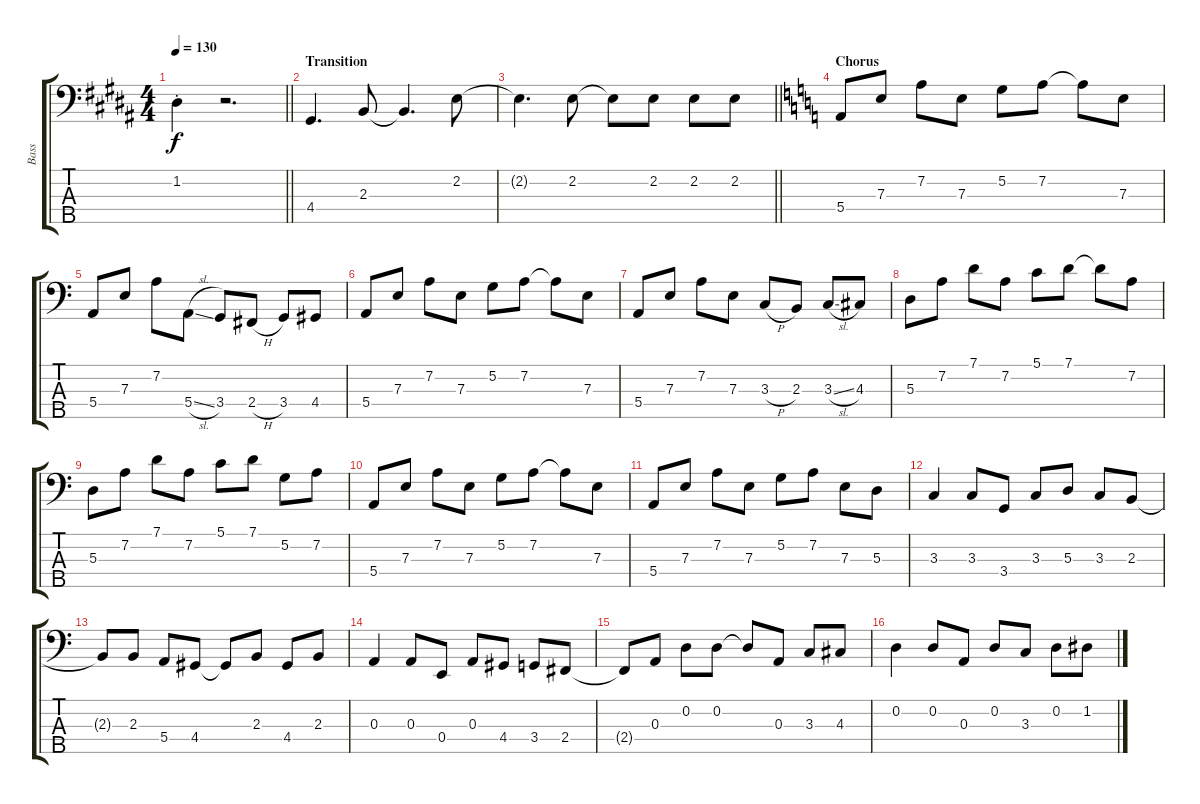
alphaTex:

\track ("Bass" "Bass") {instrument electricbassfinger}
\staff {score tabs}
\tuning (G2 D2 A1 E1 B0) {hide}
\ts (4 4)
\tempo 130
\clef f4
\barLineRight lightlight
\ks b
1.2{st}.4{dy f} r.2{d} |
\section ("" "Transition")
4.4.4{d} 2.3.8 2.3{t}.4{d} 2.2.8 |
\barLineRight lightlight
2.2{t}.4{d} 2.2.8 2.2{t}.8 2.2.8 2.2.8 2.2.8 |
\section ("" "Chorus")
\ks c
5.4.8 7.3.8 7.2.8 7.3.8 5.2.8 7.2.8 7.2{t}.8 7.3.8 |
5.4.8 7.3.8 7.2.8 5.4{sl}.8 3.4.8 2.4{h}.8 3.4.8 4.4.8 |
5.4.8 7.3.8 7.2.8 7.3.8 5.2.8 7.2.8 7.2{t}.8 7.3.8 |
5.4.8 7.3.8 7.2.8 7.3.8 3.3{h}.8 2.3.8 3.3{sl}.8 4.3.8 |
5.3.8 7.2.8 7.1.8 7.2.8 5.1.8 7.1.8 7.1{t}.8 7.2.8 |
5.3.8 7.2.8 7.1.8 7.2.8 5.1.8 7.1.8 5.2.8 7.2.8 |
5.4.8 7.3.8 7.2.8 7.3.8 5.2.8 7.2.8 7.2{t}.8 7.3.8 |
5.4.8 7.3.8 7.2.8 7.3.8 5.2.8 7.2.8 7.3.8 5.3.8 |
3.3.4 3.3.8 3.4.8 3.3.8 5.3.8 3.3.8 2.3.8 |
2.3{t}.8 2.3.8 5.4.8 4.4.8 4.4{t}.8 2.3.8 4.4.8 2.3.8 |
0.3.4 0.3.8 0.4.8 0.3.8 4.4.8 3.4.8 2.4.8 |
2.4{t}.8 0.3.8 0.2.8 0.2.8 0.2{t}.8 0.3.8 3.3.8 4.3.8 |
0.2.4 0.2.8 0.3.8 0.2.8 3.3.8 0.2.8 1.2.8
